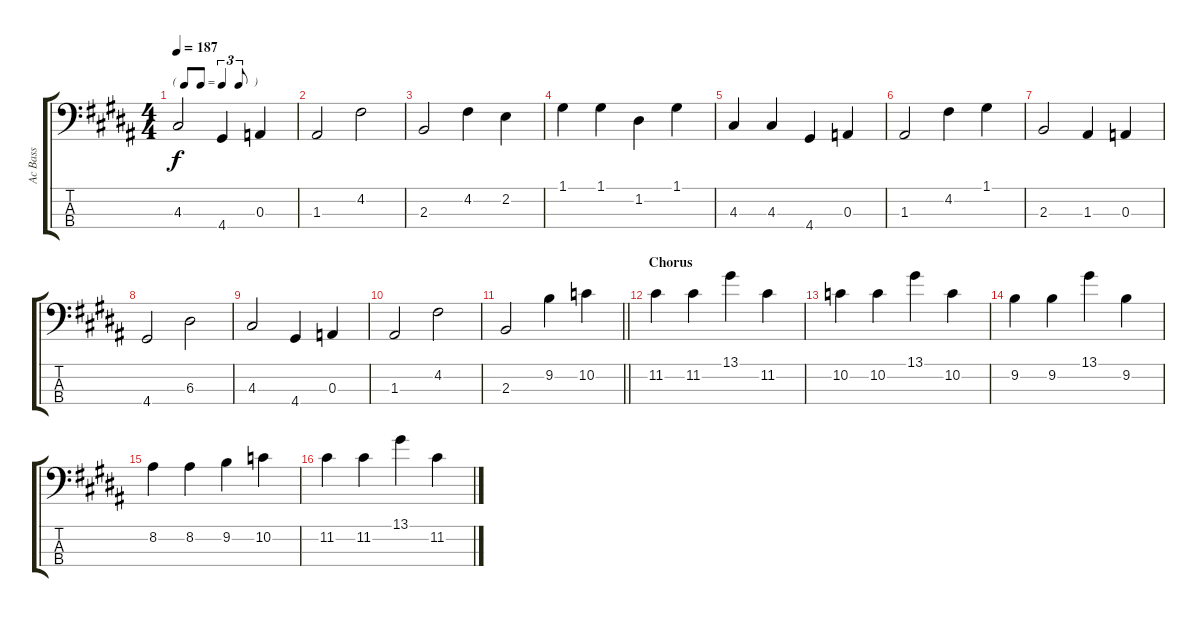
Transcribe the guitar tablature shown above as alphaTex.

\track ("Ac Bass" "Ac Bass") {instrument acousticbass}
\staff {score tabs}
\tuning (G2 D2 A1 E1) {hide}
\ts (4 4)
\tf triplet8th
\tempo 187
\clef f4
\ks b
4.3.2{dy f} 4.4.4 0.3.4 |
1.3.2 4.2.2 |
2.3.2 4.2.4 2.2.4 |
1.1.4 1.1.4 1.2.4 1.1.4 |
4.3.4 4.3.4 4.4.4 0.3.4 |
1.3.2 4.2.4 1.1.4 |
2.3.2 1.3.4 0.3.4 |
4.4.2 6.3.2 |
4.3.2 4.4.4 0.3.4 |
1.3.2 4.2.2 |
\barLineRight lightlight
2.3.2 9.2.4 10.2.4 |
\section ("" "Chorus")
11.2.4 11.2.4 13.1.4 11.2.4 |
10.2.4 10.2.4 13.1.4 10.2.4 |
9.2.4 9.2.4 13.1.4 9.2.4 |
8.2.4 8.2.4 9.2.4 10.2.4 |
11.2.4 11.2.4 13.1.4 11.2.4
